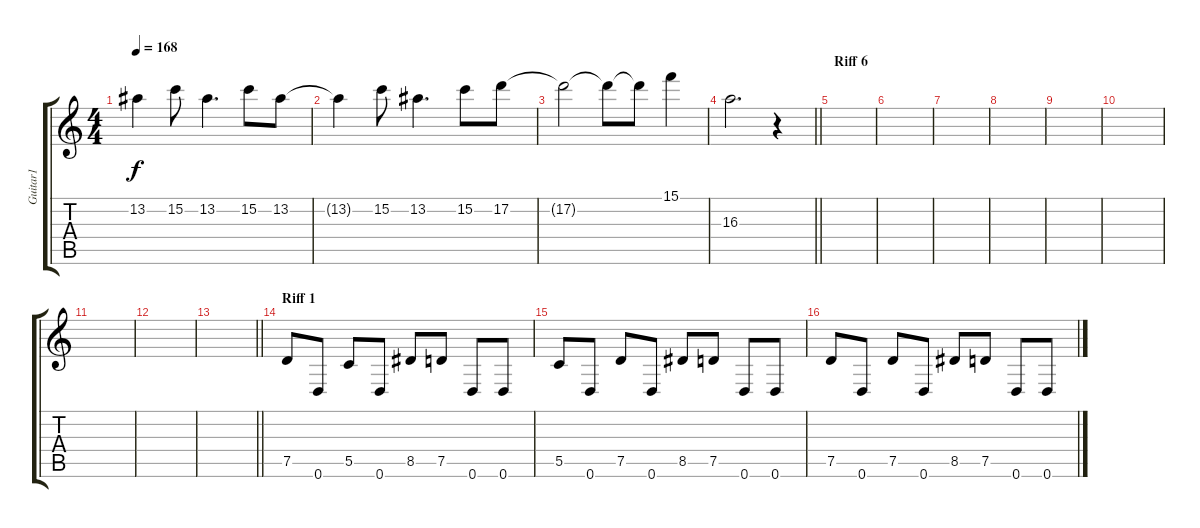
\track ("Guitar1" "Guitar1") {instrument distortionguitar}
\staff {score tabs}
\tuning (D4 A3 F3 C3 G2 D2) {hide}
\ts (4 4)
\tempo 168
\clef g2
\ks c
13.2.4{dy f} 15.2.8 13.2.4{d} 15.2.8 13.2.8 |
13.2{t}.4 15.2.8 13.2.4{d} 15.2.8 17.2.8 |
17.2{t}.2 17.2{t}.8 17.2{t}.8 15.1.4 |
\barLineRight lightlight
16.3.2{d} r.4 |
\section ("" "Riff 6")
|
|
|
|
|
|
|
|
\barLineRight lightlight
|
\section ("" "Riff 1")
7.5.8 0.6.8 5.5.8 0.6.8 8.5.8 7.5.8 0.6.8 0.6.8 |
5.5.8 0.6.8 7.5.8 0.6.8 8.5.8 7.5.8 0.6.8 0.6.8 |
7.5.8 0.6.8 7.5.8 0.6.8 8.5.8 7.5.8 0.6.8 0.6.8
